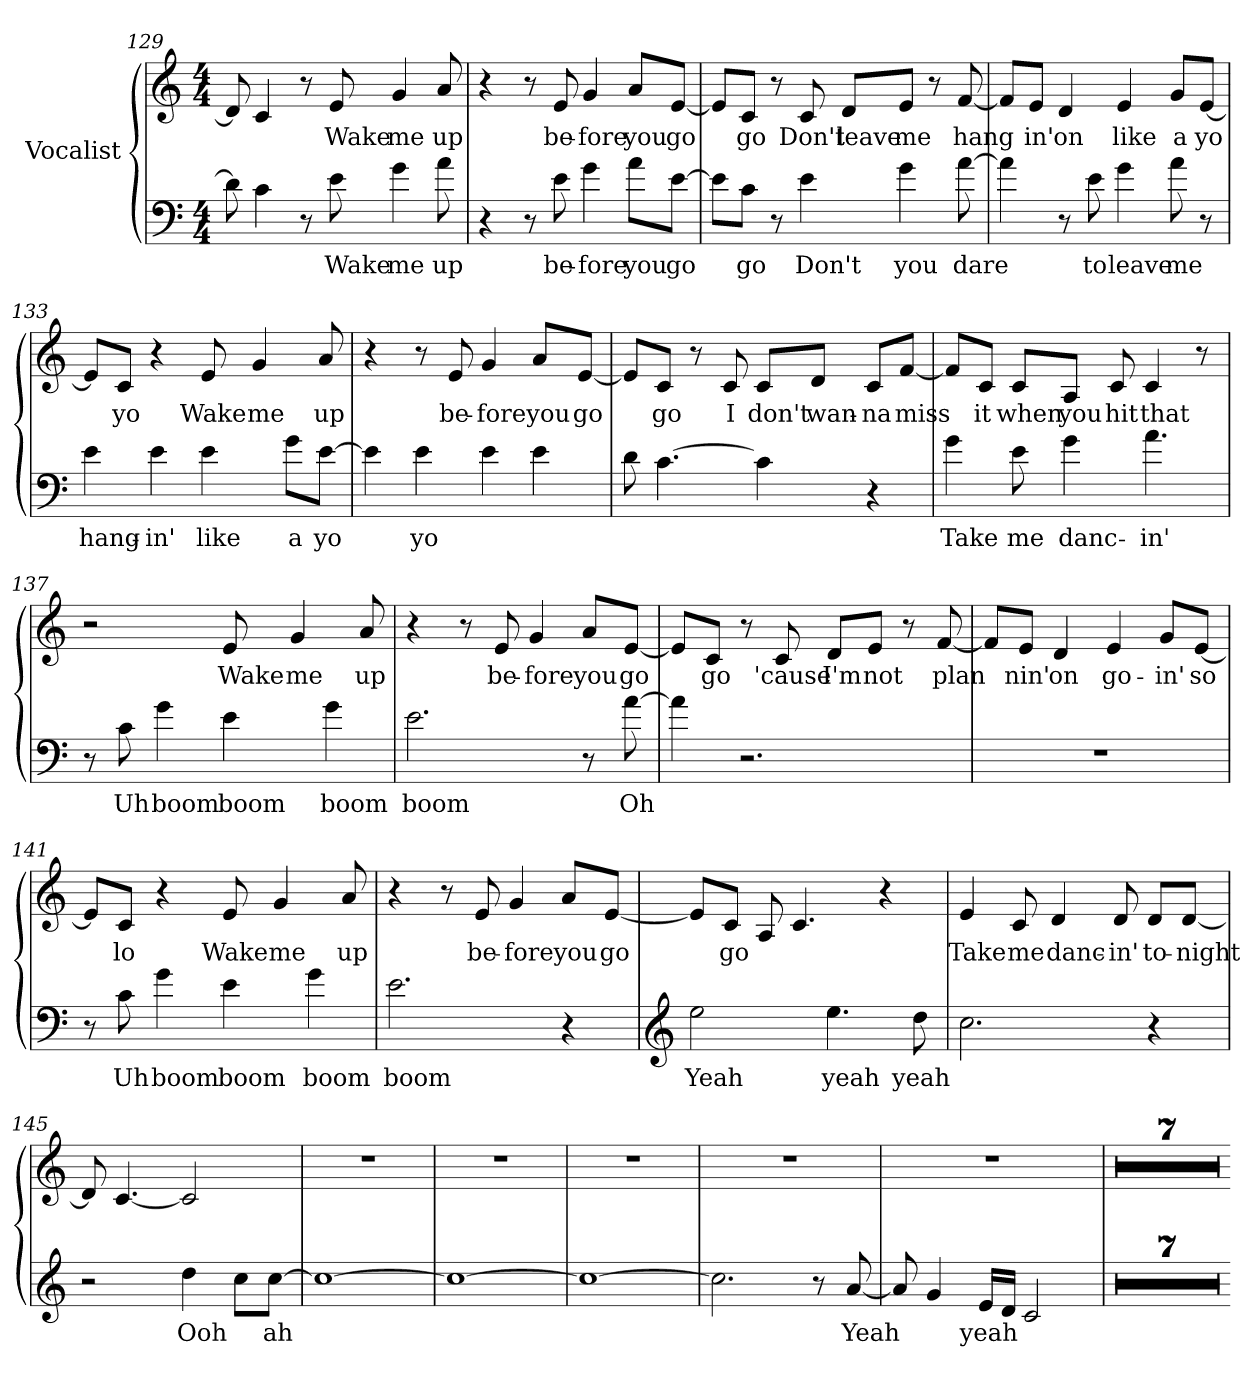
**kern	**text	**kern	**text
*part1	*part1	*part1	*part1
*staff2	*staff2	*staff1	*staff1
*I"Vocalist	*	*	*
*clefF4	*	*clefG2	*
*M4/4	*	*M4/4	*
=129	=129	=129	=129
8d]	_	8d]	_
4c	_	4c	_
8r	.	8r	.
8e	Wake	8e	Wake
4g	me	4g	me
8a	up	8a	up
=130	=130	=130	=130
4r	.	4r	.
8r	.	8r	.
8e	be-	8e	be-
4g	-fore	4g	-fore
8a\L	you	8a/L	you
[8e\J	go	[8e/J	go
=131	=131	=131	=131
8e\L]	_	8e/L]	_
8c\J	go	8c/J	go
8r	.	8r	.
4e	Don't	8c	Don't
.	.	8d/L	leave
4g	you	8e/J	me
.	.	8r	.
[8a	dare	[8f	hang-
=132	=132	=132	=132
4a]	_	8f/L]	_
.	.	8e/J	-in'
8r	.	4d	on
8e	to	.	.
4g	leave	4e	like
8a	me	8g/L	a
8r	.	[8e/J	yo-
=133	=133	=133	=133
4e	hang-	8e/L]	_
.	.	8c/J	-yo
4e	-in'	4r	.
4e	like	8e	Wake
.	.	4g	me
8g\L	a	.	.
[8e\J	yo-	8a	up
=134	=134	=134	=134
4e]	_	4r	.
4e	-yo	8r	.
.	.	8e	be-
4e	_	4g	-fore
4e	_	8a/L	you
.	.	[8e/J	go
=135	=135	=135	=135
8d	_	8e/L]	_
[4.c	_	8c/J	go
.	.	8r	.
.	.	8c	I
4c]	_	8c/L	don't
.	.	8d/J	wan-
4r	.	8c/L	-na
.	.	[8f/J	miss
=136	=136	=136	=136
4g	Take	8f/L]	_
.	.	8c/J	it
8e	me	8c/L	when
4g	danc-	8A/J	you
.	.	8c	hit
4.a	-in'	4c	that
.	.	8r	.
=137	=137	=137	=137
8r	.	2r	.
8c	Uh	.	.
4g	boom	.	.
4e	boom	8e	Wake
.	.	4g	me
4g	boom	.	.
.	.	8a	up
=138	=138	=138	=138
2.e	boom	4r	.
.	.	8r	.
.	.	8e	be-
.	.	4g	-fore
8r	.	8a/L	you
[8a	Oh	[8e/J	go
=139	=139	=139	=139
4a]	_	8e/L]	_
.	.	8c/J	go
2.r	.	8r	.
.	.	8c	'cause
.	.	8d/L	I'm
.	.	8e/J	not
.	.	8r	.
.	.	[8f	plan-
=140	=140	=140	=140
1r	.	8f/L]	_
.	.	8e/J	-nin'
.	.	4d	on
.	.	4e	go-
.	.	8g/L	-in'
.	.	[8e/J	so-
=141	=141	=141	=141
8r	.	8e/L]	_
8c	Uh	8c/J	-lo
4g	boom	4r	.
4e	boom	8e	Wake
.	.	4g	me
4g	boom	.	.
.	.	8a	up
=142	=142	=142	=142
2.e	boom	4r	.
.	.	8r	.
.	.	8e	be-
.	.	4g	-fore
4r	.	8a/L	you
.	.	[8e/J	go
=143	=143	=143	=143
*clefG2	*	*	*
2ee	Yeah	8e/L]	_
.	.	8c/J	go
.	.	8A	_
.	.	4.c	_
4.ee	yeah	.	.
.	.	4r	.
8dd	yeah	.	.
=144	=144	=144	=144
2.cc	_	4e	Take
.	.	8c	me
.	.	4d	danc-
.	.	8d	-in'
4r	.	8d/L	to-
.	.	[8d/J	-night
=145	=145	=145	=145
2r	.	8d]	_
.	.	[4.c	_
4dd	Ooh	2c]	_
8cc\L	_	.	.
[8cc\J	ah	.	.
=146	=146	=146	=146
1cc_	_	1r	.
=147	=147	=147	=147
1cc_	_	1r	.
=148	=148	=148	=148
1cc_	_	1r	.
=149	=149	=149	=149
2.cc]	_	1r	.
8r	.	.	.
[8a	Yeah	.	.
=150	=150	=150	=150
8a]	_	1r	.
4g	_	.	.
16e/LL	yeah	.	.
16d/JJ	_	.	.
2c	_	.	.
=151	=151	=151	=151
1r	.	1r	.
=152	=152	=152	=152
1r	.	1r	.
=153	=153	=153	=153
1r	.	1r	.
=154	=154	=154	=154
1r	.	1r	.
=155	=155	=155	=155
1r	.	1r	.
=156	=156	=156	=156
1r	.	1r	.
=157	=157	=157	=157
1r	.	1r	.
=-	=-	=-	=-
*-	*-	*-	*-
